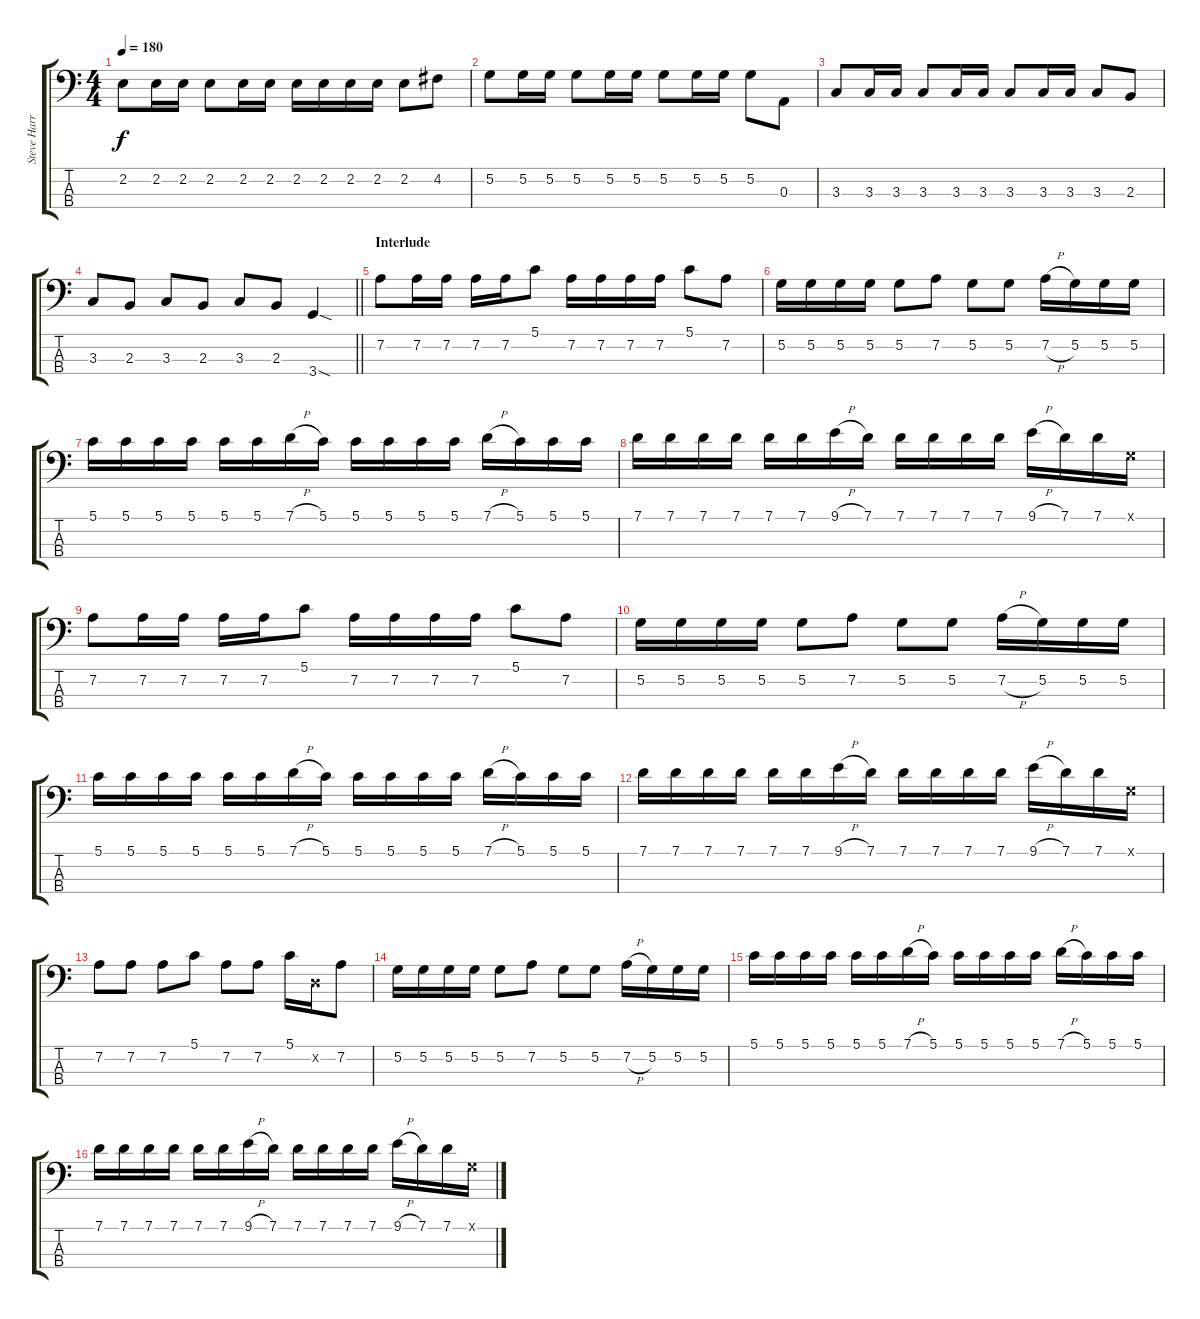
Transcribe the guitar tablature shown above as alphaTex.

\track ("Steve Harris" "Steve Harr") {instrument electricbassfinger}
\staff {score tabs}
\tuning (G2 D2 A1 E1) {hide}
\ts (4 4)
\tempo 180
\clef f4
\ks c
2.2.8{dy f} 2.2.16 2.2.16 2.2.8 2.2.16 2.2.16 2.2.16 2.2.16 2.2.16 2.2.16 2.2.8 4.2.8 |
5.2.8 5.2.16 5.2.16 5.2.8 5.2.16 5.2.16 5.2.8 5.2.16 5.2.16 5.2.8 0.3.8 |
3.3.8 3.3.16 3.3.16 3.3.8 3.3.16 3.3.16 3.3.8 3.3.16 3.3.16 3.3.8 2.3.8 |
\barLineRight lightlight
3.3.8 2.3.8 3.3.8 2.3.8 3.3.8 2.3.8 3.4{sod}.4 |
\section ("" "Interlude")
7.2.8{volume 16} 7.2.16 7.2.16 7.2.16 7.2.16 5.1.8 7.2.16 7.2.16 7.2.16 7.2.16 5.1.8 7.2.8 |
5.2.16 5.2.16 5.2.16 5.2.16 5.2.8 7.2.8 5.2.8 5.2.8 7.2{h}.16 5.2.16 5.2.16 5.2.16 |
5.1.16 5.1.16 5.1.16 5.1.16 5.1.16 5.1.16 7.1{h}.16 5.1.16 5.1.16 5.1.16 5.1.16 5.1.16 7.1{h}.16 5.1.16 5.1.16 5.1.16 |
7.1.16 7.1.16 7.1.16 7.1.16 7.1.16 7.1.16 9.1{h}.16 7.1.16 7.1.16 7.1.16 7.1.16 7.1.16 9.1{h}.16 7.1.16 7.1.16 0.1{x}.16 |
7.2.8 7.2.16 7.2.16 7.2.16 7.2.16 5.1.8 7.2.16 7.2.16 7.2.16 7.2.16 5.1.8 7.2.8 |
5.2.16 5.2.16 5.2.16 5.2.16 5.2.8 7.2.8 5.2.8 5.2.8 7.2{h}.16 5.2.16 5.2.16 5.2.16 |
5.1.16 5.1.16 5.1.16 5.1.16 5.1.16 5.1.16 7.1{h}.16 5.1.16 5.1.16 5.1.16 5.1.16 5.1.16 7.1{h}.16 5.1.16 5.1.16 5.1.16 |
7.1.16 7.1.16 7.1.16 7.1.16 7.1.16 7.1.16 9.1{h}.16 7.1.16 7.1.16 7.1.16 7.1.16 7.1.16 9.1{h}.16 7.1.16 7.1.16 0.1{x}.16 |
7.2.8 7.2.8 7.2.8 5.1.8 7.2.8 7.2.8 5.1.16 0.2{x}.16 7.2.8 |
5.2.16 5.2.16 5.2.16 5.2.16 5.2.8 7.2.8 5.2.8 5.2.8 7.2{h}.16 5.2.16 5.2.16 5.2.16 |
5.1.16 5.1.16 5.1.16 5.1.16 5.1.16 5.1.16 7.1{h}.16 5.1.16 5.1.16 5.1.16 5.1.16 5.1.16 7.1{h}.16 5.1.16 5.1.16 5.1.16 |
7.1.16 7.1.16 7.1.16 7.1.16 7.1.16 7.1.16 9.1{h}.16 7.1.16 7.1.16 7.1.16 7.1.16 7.1.16 9.1{h}.16 7.1.16 7.1.16 0.1{x}.16
